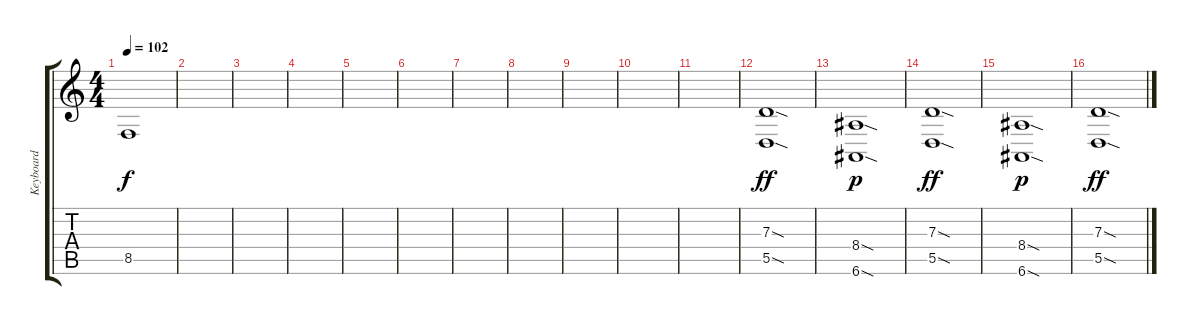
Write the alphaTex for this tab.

\track ("Keyboard" "Keyboard") {instrument lead2sawtooth}
\staff {score tabs}
\tuning (E4 B3 G3 D3 A2 E2) {hide}
\ts (4 4)
\tempo 102
\clef g2
\ks c
8.5.1{dy f} |
|
|
|
|
|
|
|
|
|
|
(7.3{sod} 5.5{sod}).1{dy ff volume 9 instrument lead2sawtooth} |
(8.4{sod} 6.6{sod}).1{dy p} |
(7.3{sod} 5.5{sod}).1{dy ff} |
(8.4{sod} 6.6{sod}).1{dy p} |
(7.3{sod} 5.5{sod}).1{dy ff}
